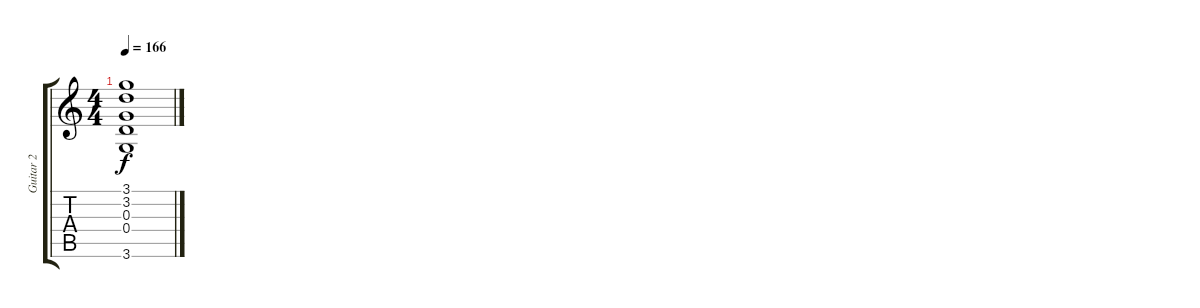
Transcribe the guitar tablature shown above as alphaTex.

\track ("Guitar 2" "Guitar 2") {instrument overdrivenguitar}
\staff {score tabs}
\tuning (E4 B3 G3 D3 A2 E2) {hide}
\ts (4 4)
\tempo 166
\clef g2
\ks c
(3.1{t} 3.2{t} 0.3{t} 0.4{t} 3.6{t}).1{dy f}
